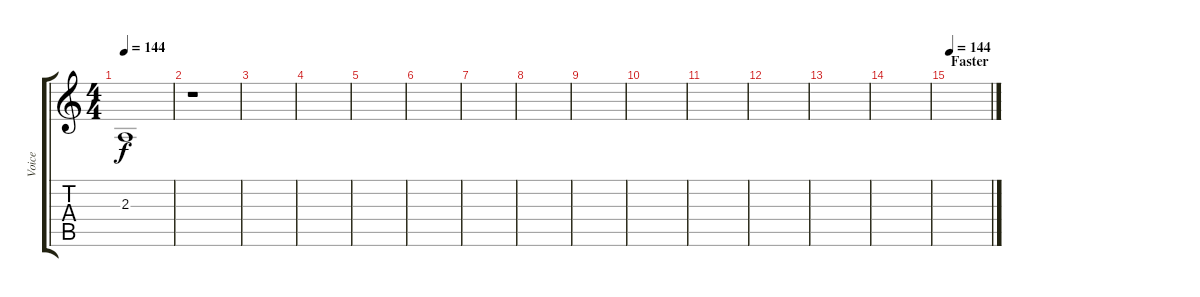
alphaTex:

\track ("Voice" "Voice") {instrument pad4choir}
\staff {score tabs}
\tuning (E4 B3 G3 D3 A2 E2) {hide}
\ts (4 4)
\tempo 144
\clef g2
\ks c
2.3{t}.1{dy f} |
r.1 |
|
|
|
|
|
|
|
|
|
|
|
|
\section ("" "Faster")
\tempo 144
